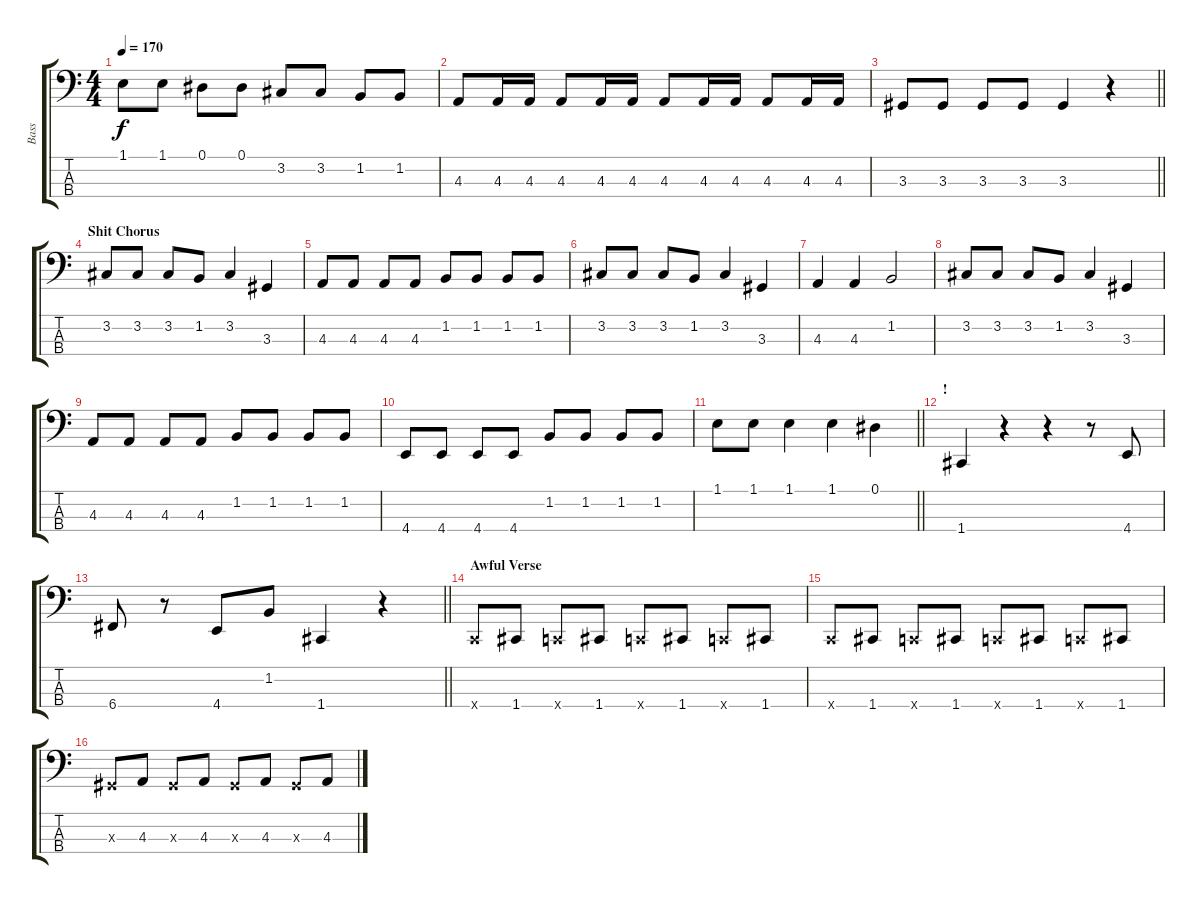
\track ("Bass" "Bass") {instrument electricbasspick}
\staff {score tabs}
\tuning (Eb2 Bb1 F1 C1) {hide}
\ts (4 4)
\tempo 170
\clef f4
\ks c
1.1.8{dy f} 1.1.8 0.1.8 0.1.8 3.2.8 3.2.8 1.2.8 1.2.8 |
4.3.8 4.3.16 4.3.16 4.3.8 4.3.16 4.3.16 4.3.8 4.3.16 4.3.16 4.3.8 4.3.16 4.3.16 |
\barLineRight lightlight
3.3.8 3.3.8 3.3.8 3.3.8 3.3.4 r.4 |
\section ("" "Shit Chorus")
3.2.8 3.2.8 3.2.8 1.2.8 3.2.4 3.3.4 |
4.3.8 4.3.8 4.3.8 4.3.8 1.2.8 1.2.8 1.2.8 1.2.8 |
3.2.8 3.2.8 3.2.8 1.2.8 3.2.4 3.3.4 |
4.3.4 4.3.4 1.2.2 |
3.2.8 3.2.8 3.2.8 1.2.8 3.2.4 3.3.4 |
4.3.8 4.3.8 4.3.8 4.3.8 1.2.8 1.2.8 1.2.8 1.2.8 |
4.4.8 4.4.8 4.4.8 4.4.8 1.2.8 1.2.8 1.2.8 1.2.8 |
\barLineRight lightlight
1.1.8 1.1.8 1.1.4 1.1.4 0.1.4 |
\section ("" "!")
1.4.4 r.4 r.4 r.8 4.4.8 |
\barLineRight lightlight
6.4.8 r.8 4.4.8 1.2.8 1.4.4 r.4 |
\section ("" "Awful Verse")
0.4{x}.8 1.4.8 0.4{x}.8 1.4.8 0.4{x}.8 1.4.8 0.4{x}.8 1.4.8 |
0.4{x}.8 1.4.8 0.4{x}.8 1.4.8 0.4{x}.8 1.4.8 0.4{x}.8 1.4.8 |
3.3{x}.8 4.3.8 3.3{x}.8 4.3.8 3.3{x}.8 4.3.8 3.3{x}.8 4.3.8
